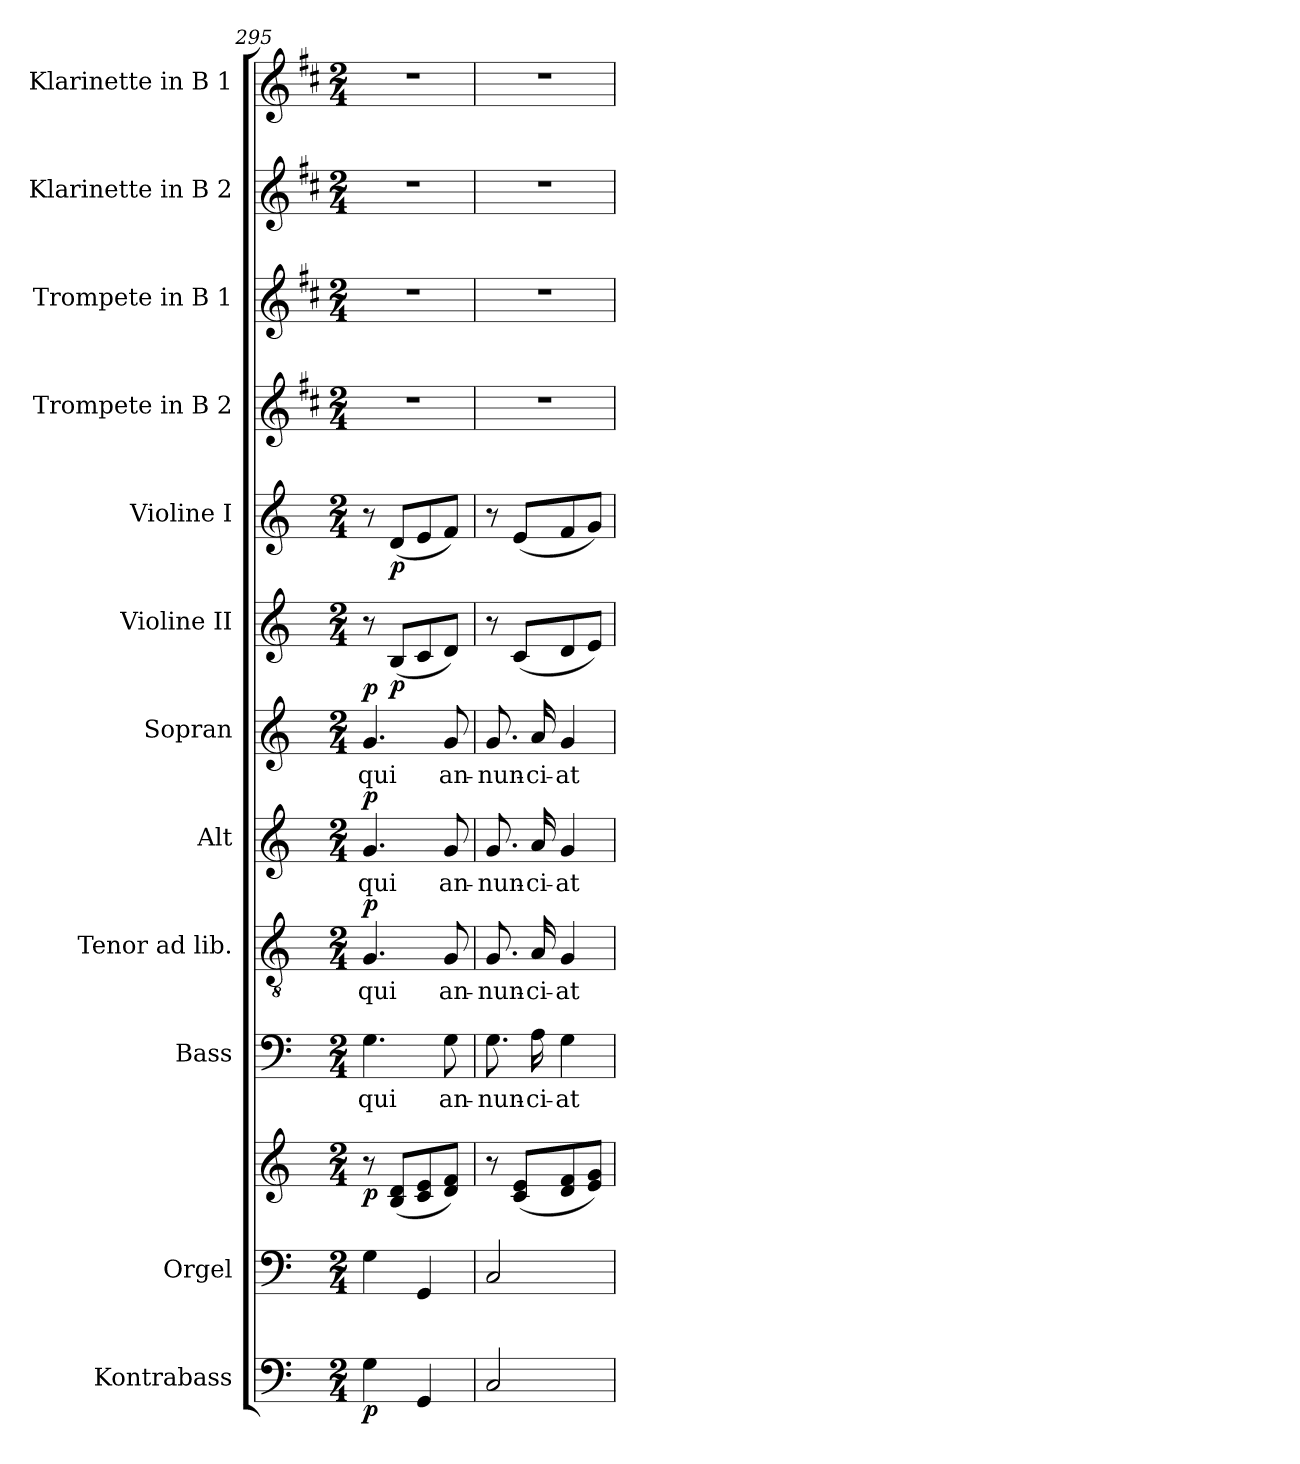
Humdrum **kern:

**kern	**dynam	**kern	**kern	**dynam	**kern	**text	**kern	**text	**dynam	**kern	**text	**dynam	**kern	**text	**dynam	**kern	**dynam	**kern	**dynam	**kern	**kern	**kern	**kern
*part12	*part12	*part11	*part11	*part11	*part10	*part10	*part9	*part9	*part9	*part8	*part8	*part8	*part7	*part7	*part7	*part6	*part6	*part5	*part5	*part4	*part3	*part2	*part1
*staff13	*staff13	*staff12	*staff11	*staff11/12	*staff10	*staff10	*staff9	*staff9	*staff9	*staff8	*staff8	*staff8	*staff7	*staff7	*staff7	*staff6	*staff6	*staff5	*staff5	*staff4	*staff3	*staff2	*staff1
*I"Kontrabass	*	*I"Orgel	*	*	*I"Bass	*	*I"Tenor ad lib.	*	*	*I"Alt	*	*	*I"Sopran	*	*	*I"Violine II	*	*I"Violine I	*	*I"Trompete in B 2	*I"Trompete in B 1	*I"Klarinette in B 2	*I"Klarinette in B 1
*I'Kb.	*	*I'Org.	*	*	*I'B	*	*I'T	*	*	*I'A	*	*	*I'S	*	*	*I'Vl. II	*	*I'Vl. I	*	*	*	*	*
!!LO:PB:g=z
*clefF4	*	*clefF4	*clefG2	*	*clefF4	*	*clefGv2	*	*	*clefG2	*	*	*clefG2	*	*	*clefG2	*	*clefG2	*	*clefG2	*clefG2	*clefG2	*clefG2
*ITrd7c12	*	*	*	*	*	*	*	*	*	*	*	*	*	*	*	*	*	*	*	*ITrd1c2	*ITrd1c2	*ITrd1c2	*ITrd1c2
*k[]	*	*k[]	*k[]	*	*k[]	*	*k[]	*	*	*k[]	*	*	*k[]	*	*	*k[]	*	*k[]	*	*k[]	*k[]	*k[]	*k[]
*C:	*	*C:	*C:	*	*C:	*	*C:	*	*	*C:	*	*	*C:	*	*	*C:	*	*C:	*	*C:	*C:	*C:	*C:
*M2/4	*	*M2/4	*M2/4	*	*M2/4	*	*M2/4	*	*	*M2/4	*	*	*M2/4	*	*	*M2/4	*	*M2/4	*	*M2/4	*M2/4	*M2/4	*M2/4
=295	=295	=295	=295	=295	=295	=295	=295	=295	=295	=295	=295	=295	=295	=295	=295	=295	=295	=295	=295	=295	=295	=295	=295
!	!LO:DY:b	!	!	!LO:DY:b	!	!LO:LY:b	!	!LO:LY:b	!LO:DY:a	!	!LO:LY:b	!LO:DY:a	!	!LO:LY:b	!LO:DY:a	!	!	!	!	!	!	!	!
4GG\	p	4G\	8r	p	4.G\	qui	4.G/	qui	p	4.g/	qui	p	4.g/	qui	p	8r	.	8r	.	2r	2r	2r	2r
!	!	!	!	!	!	!	!	!	!	!	!	!	!	!	!	!	!LO:DY:b	!	!LO:DY:b	!	!	!	!
.	.	.	(<8B/ 8d/L	.	.	.	.	.	.	.	.	.	.	.	.	(<8B/L	p	(<8d/L	p	.	.	.	.
4GGG/	.	4GG/	8c/ 8e/	.	.	.	.	.	.	.	.	.	.	.	.	8c/	.	8e/	.	.	.	.	.
!	!	!	!	!	!	!LO:LY:b	!	!LO:LY:b	!	!	!LO:LY:b	!	!	!LO:LY:b	!	!	!	!	!	!	!	!	!
.	.	.	8d/ 8f/J)	.	8G\	an-	8G/	an-	.	8g/	an-	.	8g/	an-	.	8d/J)	.	8f/J)	.	.	.	.	.
=296	=296	=296	=296	=296	=296	=296	=296	=296	=296	=296	=296	=296	=296	=296	=296	=296	=296	=296	=296	=296	=296	=296	=296
!	!	!	!	!	!	!LO:LY:b	!	!LO:LY:b	!	!	!LO:LY:b	!	!	!LO:LY:b	!	!	!	!	!	!	!	!	!
2CC/	.	2C/	8r	.	8.G\	-nun-	8.G/	-nun-	.	8.g/	-nun-	.	8.g/	-nun-	.	8r	.	8r	.	2r	2r	2r	2r
.	.	.	(<8c/ 8e/L	.	.	.	.	.	.	.	.	.	.	.	.	(<8c/L	.	(<8e/L	.	.	.	.	.
!	!	!	!	!	!	!LO:LY:b	!	!LO:LY:b	!	!	!LO:LY:b	!	!	!LO:LY:b	!	!	!	!	!	!	!	!	!
.	.	.	.	.	16A\	-ci-	16A/	-ci-	.	16a/	-ci-	.	16a/	-ci-	.	.	.	.	.	.	.	.	.
!	!	!	!	!	!	!LO:LY:b	!	!LO:LY:b	!	!	!LO:LY:b	!	!	!LO:LY:b	!	!	!	!	!	!	!	!	!
.	.	.	8d/ 8f/	.	4G\	-at	4G/	-at	.	4g/	-at	.	4g/	-at	.	8d/	.	8f/	.	.	.	.	.
.	.	.	8e/ 8g/J)	.	.	.	.	.	.	.	.	.	.	.	.	8e/J)	.	8g/J)	.	.	.	.	.
=	=	=	=	=	=	=	=	=	=	=	=	=	=	=	=	=	=	=	=	=	=	=	=
*-	*-	*-	*-	*-	*-	*-	*-	*-	*-	*-	*-	*-	*-	*-	*-	*-	*-	*-	*-	*-	*-	*-	*-
